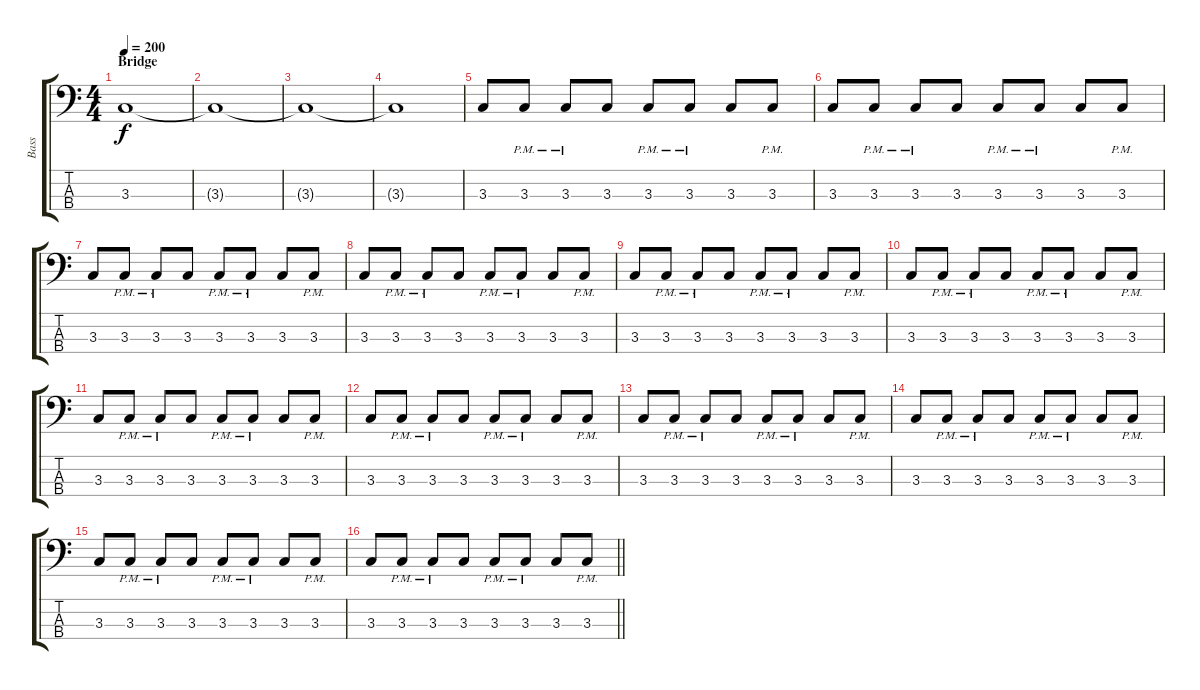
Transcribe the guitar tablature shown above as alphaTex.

\track ("Bass" "Bass") {instrument electricbasspick}
\staff {score tabs}
\tuning (G2 D2 A1 E1) {hide}
\ts (4 4)
\section ("" "Bridge")
\tempo 200
\clef f4
\ks c
3.3.1{dy f} |
3.3{t}.1 |
3.3{t}.1 |
3.3{t}.1 |
3.3.8{volume 8 instrument synthbass2} 3.3{pm}.8 3.3{pm}.8 3.3.8 3.3{pm}.8 3.3{pm}.8 3.3.8 3.3{pm}.8 |
3.3.8 3.3{pm}.8 3.3{pm}.8 3.3.8 3.3{pm}.8 3.3{pm}.8 3.3.8 3.3{pm}.8 |
3.3.8 3.3{pm}.8 3.3{pm}.8 3.3.8 3.3{pm}.8 3.3{pm}.8 3.3.8 3.3{pm}.8 |
3.3.8 3.3{pm}.8 3.3{pm}.8 3.3.8 3.3{pm}.8 3.3{pm}.8 3.3.8 3.3{pm}.8 |
3.3.8 3.3{pm}.8 3.3{pm}.8 3.3.8 3.3{pm}.8 3.3{pm}.8 3.3.8 3.3{pm}.8 |
3.3.8 3.3{pm}.8 3.3{pm}.8 3.3.8 3.3{pm}.8 3.3{pm}.8 3.3.8 3.3{pm}.8 |
3.3.8 3.3{pm}.8 3.3{pm}.8 3.3.8 3.3{pm}.8 3.3{pm}.8 3.3.8 3.3{pm}.8 |
3.3.8 3.3{pm}.8 3.3{pm}.8 3.3.8 3.3{pm}.8 3.3{pm}.8 3.3.8 3.3{pm}.8 |
3.3.8 3.3{pm}.8 3.3{pm}.8 3.3.8 3.3{pm}.8 3.3{pm}.8 3.3.8 3.3{pm}.8 |
3.3.8 3.3{pm}.8 3.3{pm}.8 3.3.8 3.3{pm}.8 3.3{pm}.8 3.3.8 3.3{pm}.8 |
3.3.8 3.3{pm}.8 3.3{pm}.8 3.3.8 3.3{pm}.8 3.3{pm}.8 3.3.8 3.3{pm}.8 |
\barLineRight lightlight
3.3.8 3.3{pm}.8 3.3{pm}.8 3.3.8 3.3{pm}.8 3.3{pm}.8 3.3.8 3.3{pm}.8
